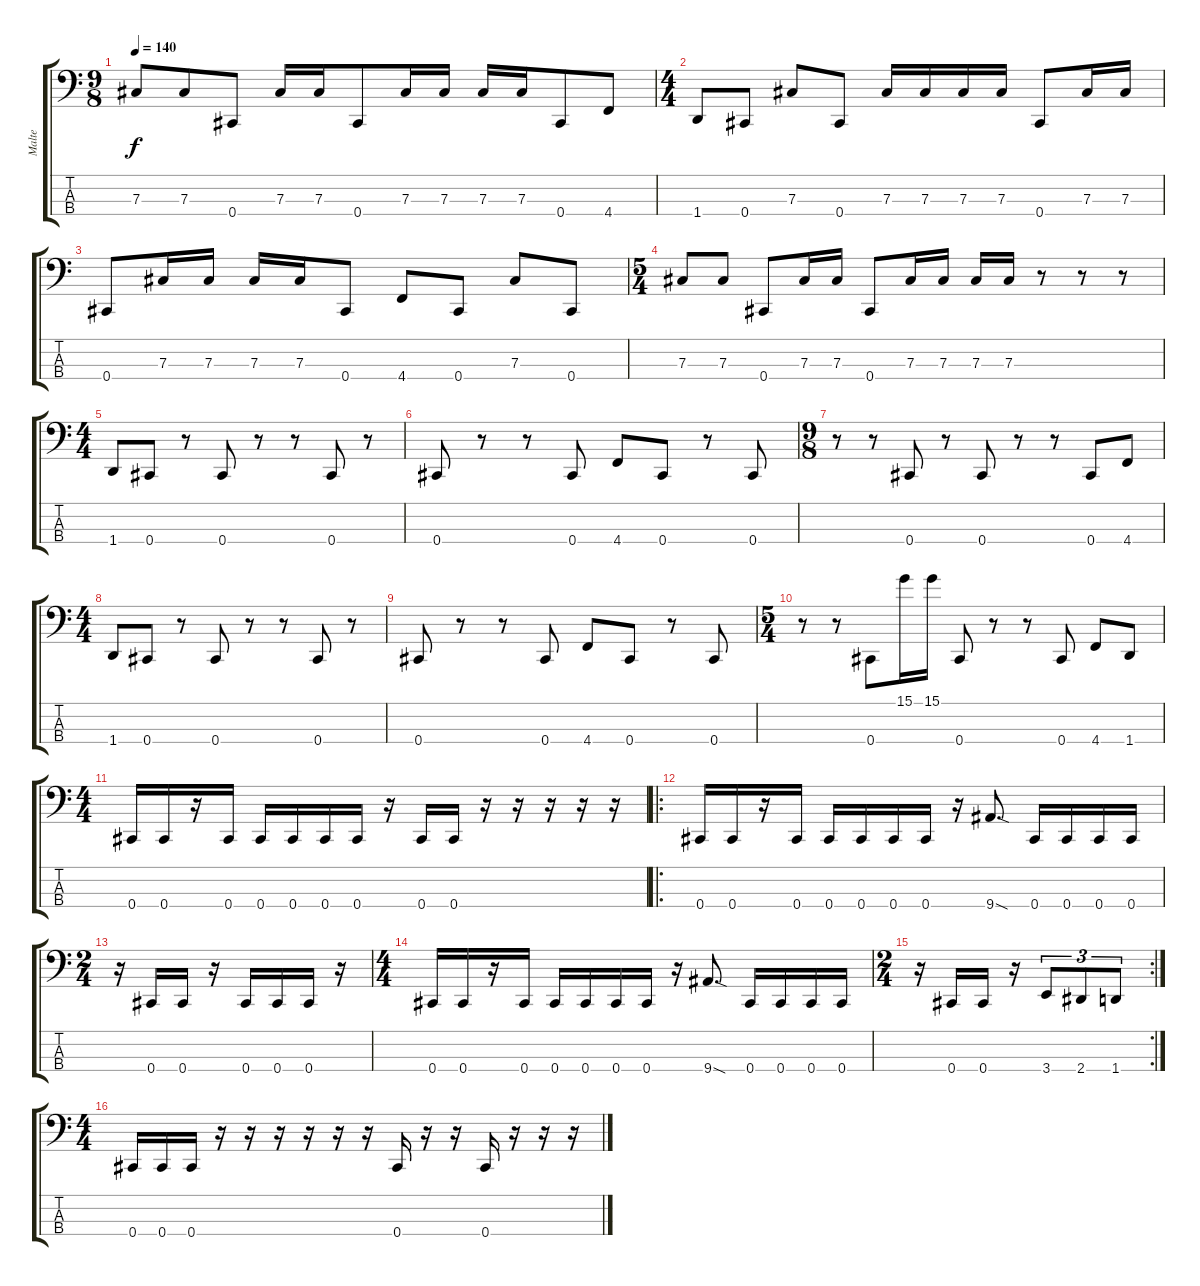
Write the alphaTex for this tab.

\track ("Malte" "Malte") {instrument electricbassfinger}
\staff {score tabs}
\tuning (E2 B1 Gb1 Db1) {hide}
\ts (9 8)
\tempo 140
\clef f4
\ks c
7.3.8{dy f} 7.3.8 0.4.8 7.3.16 7.3.16 0.4.8 7.3.16 7.3.16 7.3.16 7.3.16 0.4.8 4.4.8 |
\ts (4 4)
1.4.8 0.4.8 7.3.8 0.4.8 7.3.16 7.3.16 7.3.16 7.3.16 0.4.8 7.3.16 7.3.16 |
0.4.8 7.3.16 7.3.16 7.3.16 7.3.16 0.4.8 4.4.8 0.4.8 7.3.8 0.4.8 |
\ts (5 4)
7.3.8 7.3.8 0.4.8 7.3.16 7.3.16 0.4.8 7.3.16 7.3.16 7.3.16 7.3.16 r.8 r.8 r.8 |
\ts (4 4)
1.4.8 0.4.8 r.8 0.4.8 r.8 r.8 0.4.8 r.8 |
0.4.8 r.8 r.8 0.4.8 4.4.8 0.4.8 r.8 0.4.8 |
\ts (9 8)
r.8 r.8 0.4.8 r.8 0.4.8 r.8 r.8 0.4.8 4.4.8 |
\ts (4 4)
1.4.8 0.4.8 r.8 0.4.8 r.8 r.8 0.4.8 r.8 |
0.4.8 r.8 r.8 0.4.8 4.4.8 0.4.8 r.8 0.4.8 |
\ts (5 4)
r.8 r.8 0.4.8 15.1.16 15.1.16 0.4.8 r.8 r.8 0.4.8 4.4.8 1.4.8 |
\ts (4 4)
0.4.16 0.4.16 r.16 0.4.16 0.4.16 0.4.16 0.4.16 0.4.16 r.16 0.4.16 0.4.16 r.16 r.16 r.16 r.16 r.16 |
\ro
0.4.16 0.4.16 r.16 0.4.16 0.4.16 0.4.16 0.4.16 0.4.16 r.16 9.4{sod}.8{d} 0.4.16 0.4.16 0.4.16 0.4.16 |
\ts (2 4)
r.16 0.4.16 0.4.16 r.16 0.4.16 0.4.16 0.4.16 r.16 |
\ts (4 4)
0.4.16 0.4.16 r.16 0.4.16 0.4.16 0.4.16 0.4.16 0.4.16 r.16 9.4{sod}.8{d} 0.4.16 0.4.16 0.4.16 0.4.16 |
\rc 2
\ts (2 4)
r.16 0.4.16 0.4.16 r.16 3.4.8{tu (3 2)} 2.4.8{tu (3 2)} 1.4.8{tu (3 2)} |
\ts (4 4)
0.4.16 0.4.16 0.4.16 r.16 r.16 r.16 r.16 r.16 r.16 0.4.16 r.16 r.16 0.4.16 r.16 r.16 r.16
